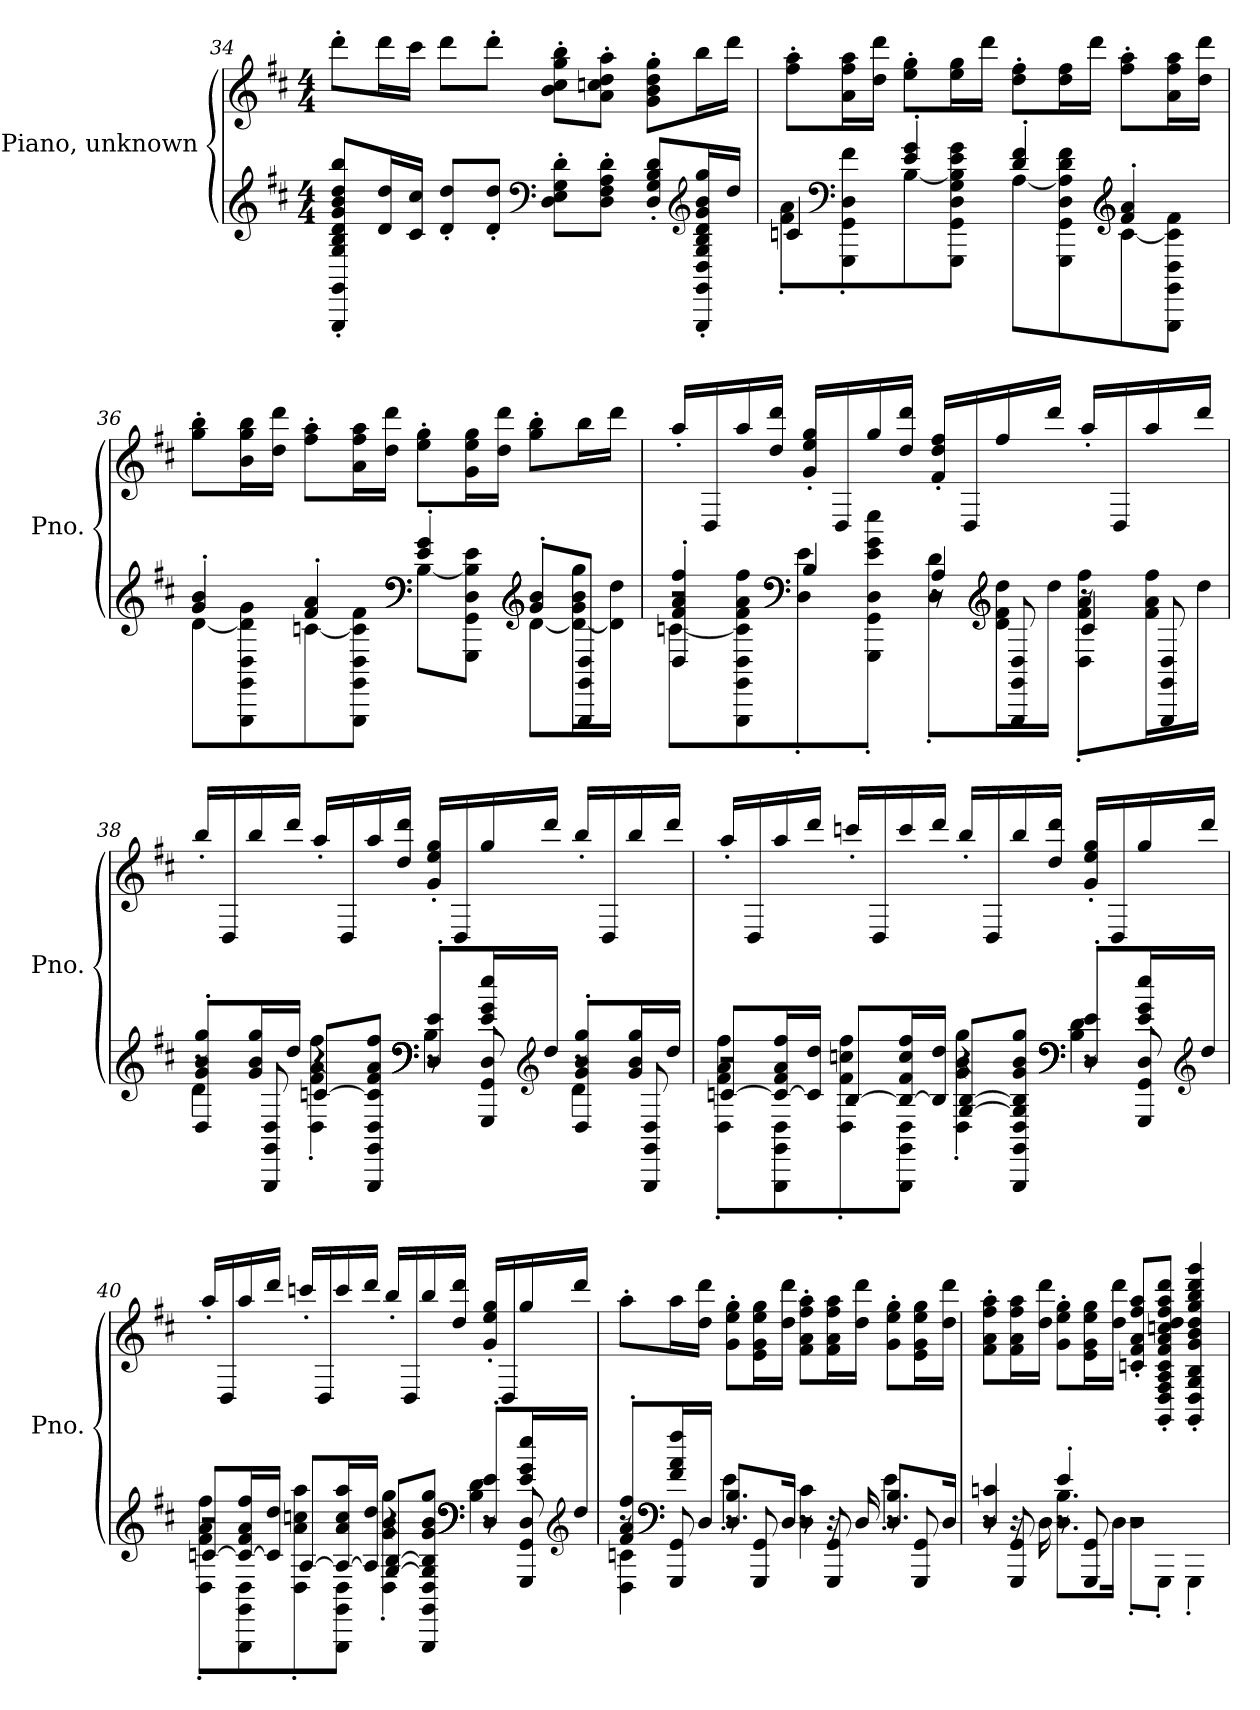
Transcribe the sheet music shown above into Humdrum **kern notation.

**kern	**kern
*part1	*part1
*staff2	*staff1
*I"Piano, unknown	*
*I'Pno.	*
!!LO:LB:g=z
*clefG2	*clefG2
*k[f#c#]	*k[f#c#]
*M4/4	*M4/4
=34	=34
8GGG/' 8GG/' 8G/' 8B/' 8d/' 8g/' 8b/' 8dd/' 8bb/'L	8ddd'\L
16d/ 16dd/L	16ddd\L
16c#/ 16cc#/JJ	16ccc#\JJ
8d/' 8dd/'L	8ddd\L
8d/' 8dd/'J	8ddd'\J
*clefF4	*
8D\' 8E\' 8G\' 8d\'L	8b\' 8cc#\' 8gg\' 8bb\'L
8D\' 8F#\' 8A\' 8d\'J	8a\' 8ccn\' 8dd\' 8aa\'J
8D/' 8G/' 8B/' 8d/'L	8g\' 8b\' 8dd\' 8gg\'L
*clefG2	*
16GGG/' 16GG/' 16D/' 16G/' 16B/' 16d/' 16g/' 16b/' 16gg/'L	16bb\L
16dd/JJ	16ddd\JJ
=35	=35
*^	*
4cn/	8f#\' 8a\'L	8ff#\' 8aa\'L
*clefF4	*	*
.	8GGG\' 8GG\' 8D\' 8f#\'	16a\ 16ff#\ 16aa\L
.	.	16dd\ 16ddd\JJ
4e/' 4g/'	[8B\	8ee\' 8gg\'L
.	8GGG\ 8GG\ 8D\ 8G\ 8B\] 8e\ 8g\J	16ee\ 16gg\L
.	.	16ddd\JJ
4d/' 4f#/'	[8A\L	8dd\' 8ff#\'L
.	8GGG\ 8GG\ 8D\ 8A\] 8d\ 8f#\	16dd\ 16ff#\L
.	.	16ddd\JJ
*clefG2	*	*
4f#/' 4a/'	[8c\	8ff#\' 8aa\'L
.	8GGG\ 8GG\ 8D\ 8c\] 8f#\J	16a\ 16ff#\ 16aa\L
.	.	16dd\ 16ddd\JJ
!!LO:LB:g=z
=36	=36	=36
4g/' 4b/'	[8d\L	8gg\' 8bb\'L
.	8GGG\ 8GG\ 8D\ 8d\] 8g\	16b\ 16gg\ 16bb\L
.	.	16dd\ 16ddd\JJ
4f#/' 4a/'	[8cn\	8ff#\' 8aa\'L
.	8GGG\ 8GG\ 8D\ 8c\] 8f#\J	16a\ 16ff#\ 16aa\L
.	.	16dd\ 16ddd\JJ
*clefF4	*	*
4e/' 4g/'	[8B\L	8ee\' 8gg\'L
.	8GGG\ 8GG\ 8D\ 8B\] 8e\J	16g\ 16ee\ 16gg\L
.	.	16dd\ 16ddd\JJ
*clefG2	*	*
8g/' 8b/'L	[8d\L	8gg\' 8bb\'L
8GGG/ 8GG/ 8D/J	16d\_ 16g\ 16b\ 16gg\L	16bb\L
.	16d\] 16dd\JJ	16ddd\JJ
=37	=37	=37
*	*^	*
4D/' 4f#/' 4a/' 4ff#/'	[8cn\L	2r	16aa'/LL
.	.	.	16D/
.	8GGG\ 8GG\ 8D\ 8c\] 8f#\ 8a\ 8ff#\	.	16aa/
.	.	.	16dd/ 16ddd/JJ
*clefF4	*	*	*
4B/	8D\' 8e\'	.	16g/' 16ee/' 16gg/'LL
.	.	.	16D/
.	8GGG\' 8GG\' 8D\' 8e\' 8g\' 8ee\'J	.	16gg/
.	.	.	16dd/ 16ddd/JJ
4A/	8D\' 8d\'L	8r	16f#/' 16dd/' 16ff#/'LL
.	.	.	16D/
*clefG2	*	*	*
.	16d\ 16f#\ 16dd\L	8GGG/ 8GG/ 8D/	16ff#/
.	16dd\JJ	.	16ddd/JJ
4c/	8D\' 8f#\' 8a\' 8ff#\'L	8r	16aa'/LL
.	.	.	16D/
.	16f#\ 16a\ 16ff#\L	8GGG/ 8GG/ 8D/	16aa/
.	16dd\JJ	.	16ddd/JJ
!!LO:LB:g=z
=38	=38	=38	=38
8D/' 8g/' 8b/' 8gg/'L	4d\	8r	16bb'/LL
.	.	.	16D/
16g/ 16b/ 16gg/L	.	8GGG/ 8GG/ 8D/	16bb/
16dd/JJ	.	.	16ddd/JJ
[8cn/L	4D\' 4f#\' 4a\' 4ff#\'	4r	16aa'/LL
.	.	.	16D/
8GGG/ 8GG/ 8D/ 8c/] 8f#/ 8a/ 8ff#/J	.	.	16aa/
.	.	.	16dd/ 16ddd/JJ
*clefF4	*	*	*
8D/' 8e/'L	4B\	8r	16g/' 16ee/' 16gg/'LL
.	.	.	16D/
16e/ 16g/ 16ee/L	.	8GGG/ 8GG/ 8D/	16gg/
*clefG2	*	*	*
16dd/JJ	.	.	16ddd/JJ
8D/' 8g/' 8b/' 8gg/'L	4d\	8r	16bb'/LL
.	.	.	16D/
16g/ 16b/ 16gg/L	.	8GGG/ 8GG/ 8D/	16bb/
16dd/JJ	.	.	16ddd/JJ
=39	=39	=39	=39
[8cn/L	8D\' 8f#\' 8a\' 8ff#\'L	2r	16aa'/LL
.	.	.	16D/
16c/_ 16f#/ 16a/ 16ff#/L	8GGG\ 8GG\ 8D\	.	16aa/
16c/] 16dd/JJ	.	.	16ddd/JJ
[8B/L	8D\' 8f#\' 8ccn\' 8ff#\'	.	16cccn'/LL
.	.	.	16D/
16B/_ 16f#/ 16cc/ 16ff#/L	8GGG\ 8GG\ 8D\J	.	16ccc/
16B/] 16dd/JJ	.	.	16ddd/JJ
[8G/ [8B/L	4D\' 4g\' 4b\' 4gg\'	4r	16bb'/LL
.	.	.	16D/
8GGG/ 8GG/ 8D/ 8G/] 8B/] 8g/ 8b/ 8gg/J	.	.	16bb/
.	.	.	16dd/ 16ddd/JJ
*clefF4	*	*	*
8D/' 8e/'L	4B\ 4d\	8r	16g/' 16ee/' 16gg/'LL
.	.	.	16D/
16e/ 16g/ 16ee/L	.	8GGG/ 8GG/ 8D/	16gg/
*clefG2	*	*	*
16dd/JJ	.	.	16ddd/JJ
!!LO:PB:g=z
=40	=40	=40	=40
[8cn/L	8D\' 8f#\' 8a\' 8ff#\'L	2r	16aa'/LL
.	.	.	16D/
16c/_ 16f#/ 16a/ 16ff#/L	8GGG\ 8GG\ 8D\	.	16aa/
16c/] 16dd/JJ	.	.	16ddd/JJ
[8A/L	8D\' 8a\' 8ccn\' 8aa\'	.	16cccn'/LL
.	.	.	16D/
16A/_ 16a/ 16cc/ 16aa/L	8GGG\ 8GG\ 8D\J	.	16ccc/
16A/] 16dd/JJ	.	.	16ddd/JJ
[8G/ [8B/L	4D\' 4g\' 4b\' 4gg\'	4r	16bb'/LL
.	.	.	16D/
8GGG/ 8GG/ 8D/ 8G/] 8B/] 8g/ 8b/ 8gg/J	.	.	16bb/
.	.	.	16dd/ 16ddd/JJ
*clefF4	*	*	*
8D/' 8e/'L	4B\ 4d\	8r	16g/' 16ee/' 16gg/'LL
.	.	.	16D/
16e/ 16g/ 16ee/L	.	8GGG/ 8GG/ 8D/	16gg/
*clefG2	*	*	*
16dd/JJ	.	.	16ddd/JJ
=41	=41	=41	=41
8f#/' 8a/' 8ff#/'L	4D\ 4cn\	8r	8aa'\L
*clefF4	*	*	*
16f#/ 16a/ 16ff#/L	.	8GGG/ 8GG/	16aa\L
16D/JJ	.	.	16dd\ 16ddd\JJ
8.D/ 8.B/L	4e'\	8r	8g\' 8ee\' 8gg\'L
.	.	8GGG/ 8GG/	16e\ 16g\ 16ee\ 16gg\L
16D/Jk	.	.	16dd\ 16ddd\JJ
8r	4D\ 4c\	8r	8f#\' 8a\' 8ff#\' 8aa\'L
16r	.	8GGG/ 8GG/	16f#\ 16a\ 16ff#\ 16aa\L
16D/	.	.	16dd\ 16ddd\JJ
8.D/ 8.B/L	4e'\	8r	8g\' 8ee\' 8gg\'L
.	.	8GGG/ 8GG/	16e\ 16g\ 16ee\ 16gg\L
16D/Jk	.	.	16dd\ 16ddd\JJ
!!LO:LB:g=z
=42	=42	=42	=42
4D/ 4cn/	8r	8r	8f#\' 8a\' 8ff#\' 8aa\'L
.	16r	8GGG/ 8GG/	16f#\ 16a\ 16ff#\ 16aa\L
.	16D\	.	16dd\ 16ddd\JJ
4e'/	8.D\ 8.B\L	8r	8g\' 8ee\' 8gg\'L
.	.	8GGG/ 8GG/	16e\ 16g\ 16ee\ 16gg\L
.	16D\Jk	.	16dd\ 16ddd\JJ
2r	8D'\L	2r	8cn/' 8f#/' 8a/' 8ff#/' 8aa/'L
.	8GGG'\J	.	8GG/' 8D/' 8F#/' 8A/' 8c/' 8f#/' 8a/' 8ccn/' 8dd/' 8ff#/' 8aa/' 8ddd/'J
.	4GGG'\	.	4GG/' 4D/' 4G/' 4B/' 4g/' 4b/' 4dd/' 4gg/' 4bb/' 4ddd/' 4ggg/'
*v	*v	*v	*
=	=
*-	*-
